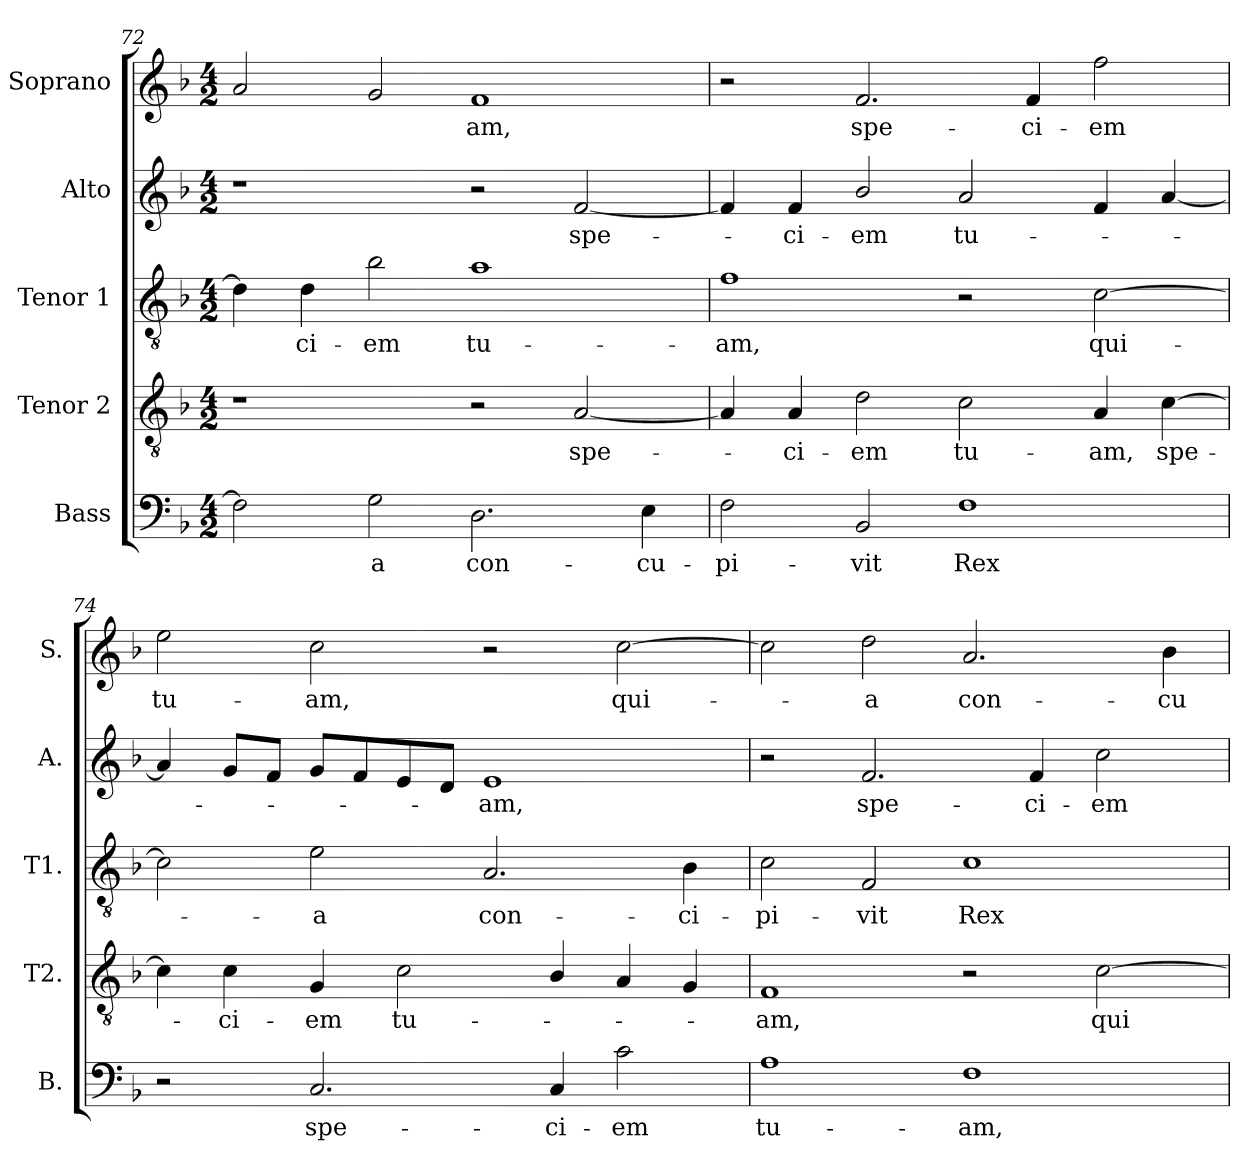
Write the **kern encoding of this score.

**kern	**text	**kern	**text	**kern	**text	**kern	**text	**kern	**text
*part5	*part5	*part4	*part4	*part3	*part3	*part2	*part2	*part1	*part1
*staff5	*staff5	*staff4	*staff4	*staff3	*staff3	*staff2	*staff2	*staff1	*staff1
*I"Bass	*	*I"Tenor 2	*	*I"Tenor 1	*	*I"Alto	*	*I"Soprano	*
*I'B.	*	*I'T2.	*	*I'T1.	*	*I'A.	*	*I'S.	*
!!LO:LB:g=z
*clefF4	*	*clefGv2	*	*clefGv2	*	*clefG2	*	*clefG2	*
*	*	*ITrd7c12	*	*ITrd7c12	*	*	*	*	*
*k[b-]	*	*k[b-]	*	*k[b-]	*	*k[b-]	*	*k[b-]	*
*F:	*	*F:	*	*F:	*	*F:	*	*F:	*
*M4/2	*	*M4/2	*	*M4/2	*	*M4/2	*	*M4/2	*
=72	=72	=72	=72	=72	=72	=72	=72	=72	=72
2Fi\]	.	1r	.	4Di\]	.	1r	.	2ai/	.
!	!	!	!	!	!LO:LY:b:color=#000000	!	!	!	!
.	.	.	.	4Di\	-ci-	.	.	.	.
!	!LO:LY:b:color=#000000	!	!	!	!	!	!	!	!
!	!	!	!	!	!LO:LY:b:color=#000000	!	!	!	!
2Gi\	-a	.	.	2B-i\	-em	.	.	2gi/	.
!	!LO:LY:b:color=#000000	!	!	!	!	!	!	!	!
!	!	!	!	!	!LO:LY:b:color=#000000	!	!	!	!
!	!	!	!	!	!	!	!	!	!LO:LY:b:color=#000000
2.Di\	con-	2r	.	1Ai	tu-	2r	.	1fi	-am,
!	!	!	!LO:LY:b:color=#000000	!	!	!	!	!	!
!	!	!	!	!	!	!	!LO:LY:b:color=#000000	!	!
.	.	[2AAi/	spe-	.	.	[2fi/	spe-	.	.
!	!LO:LY:b:color=#000000	!	!	!	!	!	!	!	!
4Ei\	-cu-	.	.	.	.	.	.	.	.
=73	=73	=73	=73	=73	=73	=73	=73	=73	=73
!	!LO:LY:b:color=#000000	!	!	!	!	!	!	!	!
!	!	!	!	!	!LO:LY:b:color=#000000	!	!	!	!
2Fi\	-pi-	4AAi/]	.	1Fi	-am,	4fi/]	.	2r	.
!	!	!	!LO:LY:b:color=#000000	!	!	!	!	!	!
!	!	!	!	!	!	!	!LO:LY:b:color=#000000	!	!
.	.	4AAi/	-ci-	.	.	4fi/	-ci-	.	.
!	!LO:LY:b:color=#000000	!	!	!	!	!	!	!	!
!	!	!	!LO:LY:b:color=#000000	!	!	!	!	!	!
!	!	!	!	!	!	!	!LO:LY:b:color=#000000	!	!
!	!	!	!	!	!	!	!	!	!LO:LY:b:color=#000000
2BB-i/	-vit	2Di\	-em	.	.	2b-i/	-em	2.fi/	spe-
!	!LO:LY:b:color=#000000	!	!	!	!	!	!	!	!
!	!	!	!LO:LY:b:color=#000000	!	!	!	!	!	!
!	!	!	!	!	!	!	!LO:LY:b:color=#000000	!	!
1Fi	Rex	2Ci\	tu-	2r	.	2ai/	tu-	.	.
!	!	!	!	!	!	!	!	!	!LO:LY:b:color=#000000
.	.	.	.	.	.	.	.	4fi/	-ci-
!	!	!	!LO:LY:b:color=#000000	!	!	!	!	!	!
!	!	!	!	!	!LO:LY:b:color=#000000	!	!	!	!
!	!	!	!	!	!	!	!	!	!LO:LY:b:color=#000000
.	.	4AAi/	-am,	[2Ci\	qui-	4fi/	.	2ffi\	-em
!	!	!	!LO:LY:b:color=#000000	!	!	!	!	!	!
.	.	[4Ci\	spe-	.	.	[4ai/	.	.	.
=74	=74	=74	=74	=74	=74	=74	=74	=74	=74
!	!	!	!	!	!	!	!	!	!LO:LY:b:color=#000000
2r	.	4Ci\]	.	2Ci\]	.	4ai/]	.	2eei\	tu-
!	!	!	!LO:LY:b:color=#000000	!	!	!	!	!	!
.	.	4Ci\	-ci-	.	.	8gi/L	.	.	.
.	.	.	.	.	.	8fi/J	.	.	.
!	!LO:LY:b:color=#000000	!	!	!	!	!	!	!	!
!	!	!	!LO:LY:b:color=#000000	!	!	!	!	!	!
!	!	!	!	!	!LO:LY:b:color=#000000	!	!	!	!
!	!	!	!	!	!	!	!	!	!LO:LY:b:color=#000000
2.Ci/	spe-	4GGi/	-em	2Ei\	-a	8gi/L	.	2cci\	-am,
.	.	.	.	.	.	8fi/	.	.	.
!	!	!	!LO:LY:b:color=#000000	!	!	!	!	!	!
.	.	2Ci\	tu-	.	.	8ei/	.	.	.
.	.	.	.	.	.	8di/J	.	.	.
!	!	!	!	!	!LO:LY:b:color=#000000	!	!	!	!
!	!	!	!	!	!	!	!LO:LY:b:color=#000000	!	!
.	.	.	.	2.AAi/	con-	1ei	-am,	2r	.
!	!LO:LY:b:color=#000000	!	!	!	!	!	!	!	!
4Ci/	-ci-	4BB-i/	.	.	.	.	.	.	.
!	!LO:LY:b:color=#000000	!	!	!	!	!	!	!	!
!	!	!	!	!	!	!	!	!	!LO:LY:b:color=#000000
2ci\	-em	4AAi/	.	.	.	.	.	[2cci\	qui-
!	!	!	!	!	!LO:LY:b:color=#000000	!	!	!	!
.	.	4GGi/	.	4BB-i\	-ci-	.	.	.	.
=75	=75	=75	=75	=75	=75	=75	=75	=75	=75
!	!LO:LY:b:color=#000000	!	!	!	!	!	!	!	!
!	!	!	!LO:LY:b:color=#000000	!	!	!	!	!	!
!	!	!	!	!	!LO:LY:b:color=#000000	!	!	!	!
1Ai	tu-	1FFi	-am,	2Ci\	-pi-	2r	.	2cci\]	.
!	!	!	!	!	!LO:LY:b:color=#000000	!	!	!	!
!	!	!	!	!	!	!	!LO:LY:b:color=#000000	!	!
!	!	!	!	!	!	!	!	!	!LO:LY:b:color=#000000
.	.	.	.	2FFi/	-vit	2.fi/	spe-	2ddi\	-a
!	!LO:LY:b:color=#000000	!	!	!	!	!	!	!	!
!	!	!	!	!	!LO:LY:b:color=#000000	!	!	!	!
!	!	!	!	!	!	!	!	!	!LO:LY:b:color=#000000
1Fi	-am,	2r	.	1Ci	Rex	.	.	2.ai/	con-
!	!	!	!	!	!	!	!LO:LY:b:color=#000000	!	!
.	.	.	.	.	.	4fi/	-ci-	.	.
!	!	!	!LO:LY:b:color=#000000	!	!	!	!	!	!
!	!	!	!	!	!	!	!LO:LY:b:color=#000000	!	!
.	.	[2Ci\	qui-	.	.	2cci\	-em	.	.
!	!	!	!	!	!	!	!	!	!LO:LY:b:color=#000000
.	.	.	.	.	.	.	.	4b-i\	-cu-
=	=	=	=	=	=	=	=	=	=
*-	*-	*-	*-	*-	*-	*-	*-	*-	*-
